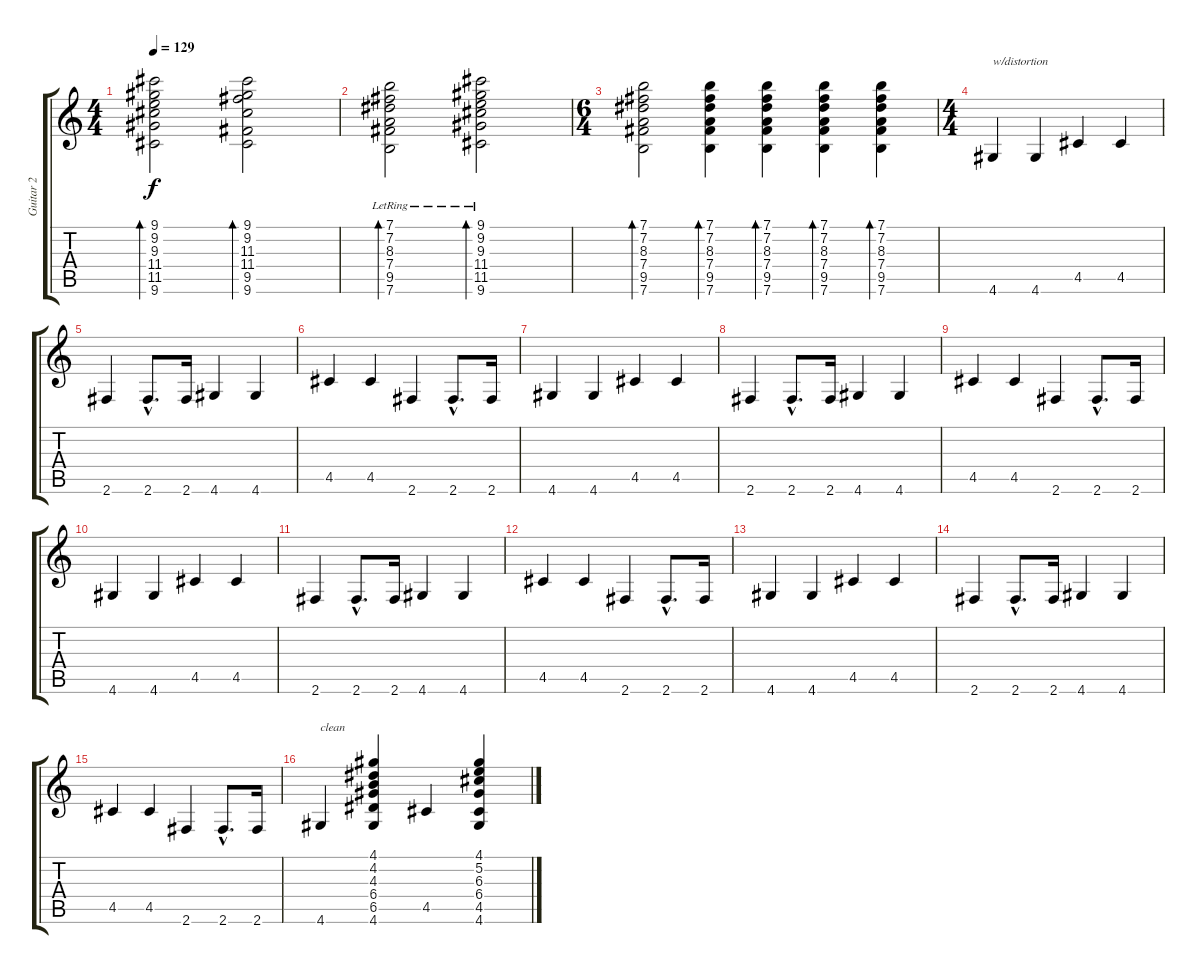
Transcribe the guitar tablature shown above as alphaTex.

\track ("Guitar 2" "Guitar 2") {instrument electricguitarjazz}
\staff {score tabs}
\tuning (E4 B3 G3 D3 A2 E2) {hide}
\ts (4 4)
\tempo 129
\clef g2
\ks c
(9.1 9.2 9.3 11.4 11.5 9.6).2{bd 60 dy f} (9.1 9.2 11.3 11.4 9.5 9.6).2{bd 60} |
(7.1 7.2 8.3 7.4 9.5{lr} 7.6).2{bd 60} (9.1 9.2 9.3 11.4 11.5{lr} 9.6).2{bd 60} |
\ts (6 4)
(7.1 7.2 8.3 7.4 9.5 7.6).2{bd 60} (7.1 7.2 8.3 7.4 9.5 7.6).4{bd 60} (7.1 7.2 8.3 7.4 9.5 7.6).4{bd 60} (7.1 7.2 8.3 7.4 9.5 7.6).4{bd 60} (7.1 7.2 8.3 7.4 9.5 7.6).4{bd 60} |
\ts (4 4)
4.6.4{txt "w/distortion" instrument distortionguitar} 4.6.4 4.5.4 4.5.4 |
2.6.4 2.6{hac}.8{d} 2.6.16 4.6.4 4.6.4 |
4.5.4 4.5.4 2.6.4 2.6{hac}.8{d} 2.6.16 |
4.6.4 4.6.4 4.5.4 4.5.4 |
2.6.4 2.6{hac}.8{d} 2.6.16 4.6.4 4.6.4 |
4.5.4 4.5.4 2.6.4 2.6{hac}.8{d} 2.6.16 |
4.6.4 4.6.4 4.5.4 4.5.4 |
2.6.4 2.6{hac}.8{d} 2.6.16 4.6.4 4.6.4 |
4.5.4 4.5.4 2.6.4 2.6{hac}.8{d} 2.6.16 |
4.6.4 4.6.4 4.5.4 4.5.4 |
2.6.4 2.6{hac}.8{d} 2.6.16 4.6.4 4.6.4 |
4.5.4 4.5.4 2.6.4 2.6{hac}.8{d} 2.6.16 |
4.6.4{txt "clean" instrument electricguitarjazz} (4.1 4.2 4.3 6.4 6.5 4.6).4 4.5.4 (4.1 5.2 6.3 6.4 4.5 4.6).4
